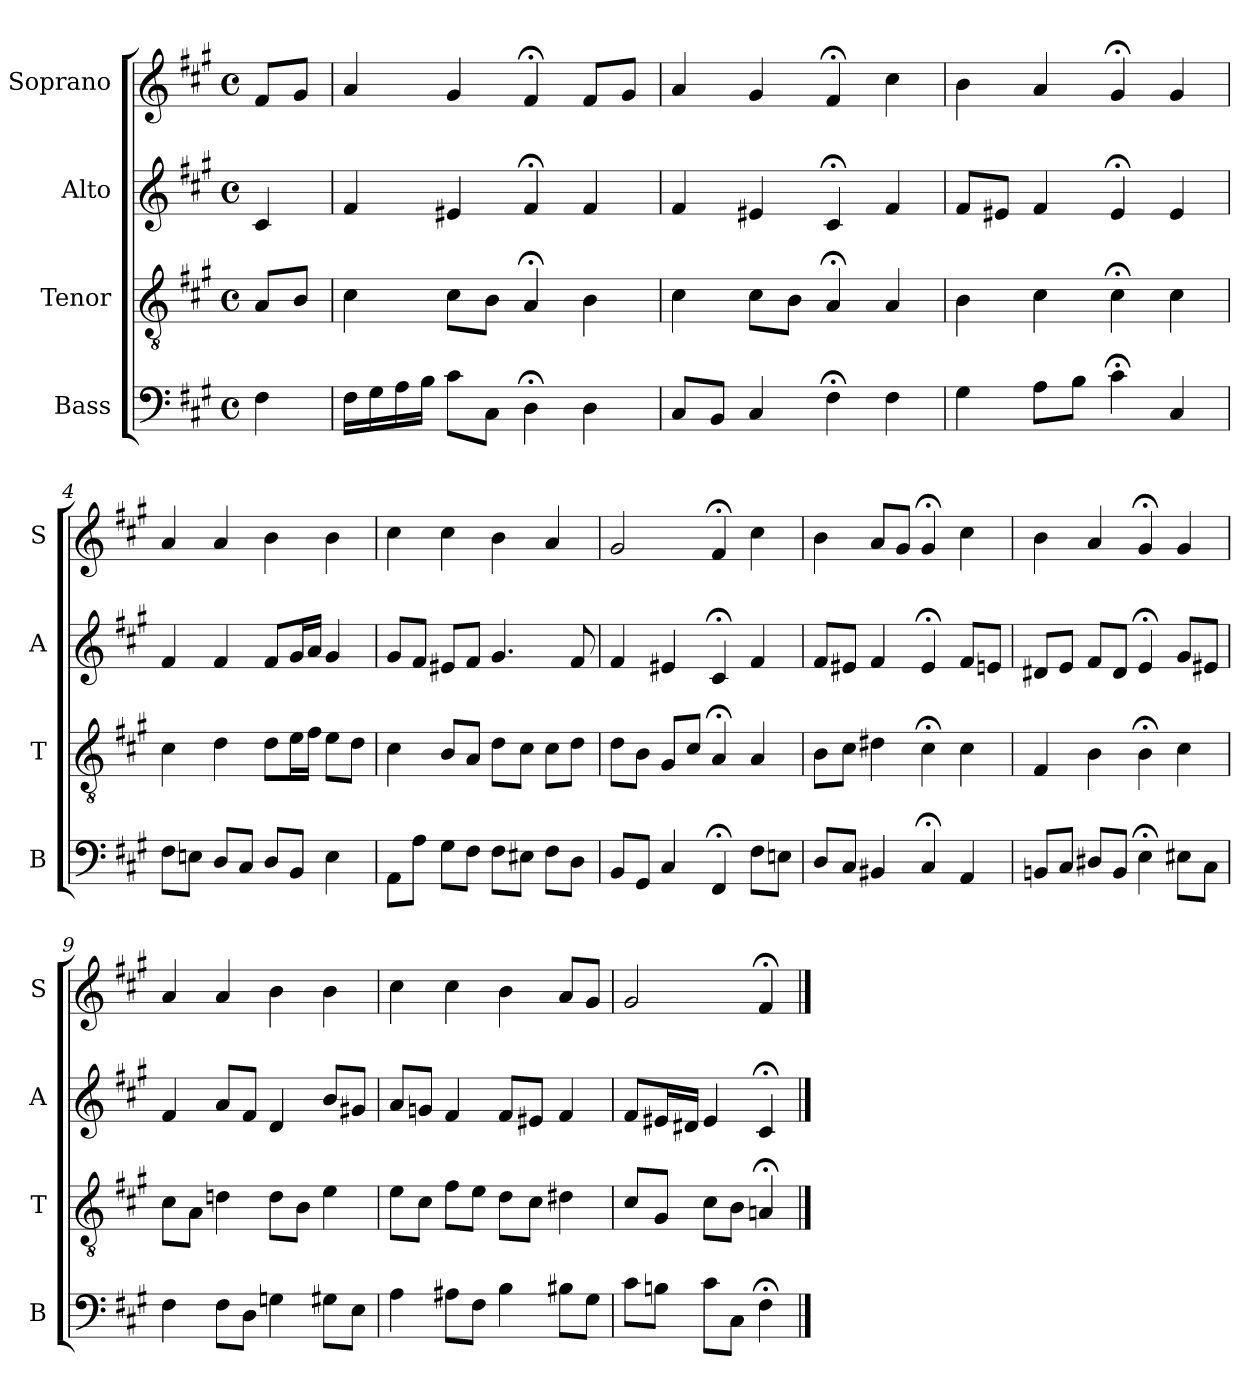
**kern	**kern	**kern	**kern
*part4	*part3	*part2	*part1
*staff4	*staff3	*staff2	*staff1
*I"Bass	*I"Tenor	*I"Alto	*I"Soprano
*I'B	*I'T	*I'A	*I'S
*clefF4	*clefGv2	*clefG2	*clefG2
*k[f#c#g#]	*k[f#c#g#]	*k[f#c#g#]	*k[f#c#g#]
*f#:	*f#:	*f#:	*f#:
*M4/4	*M4/4	*M4/4	*M4/4
*met(c)	*met(c)	*met(c)	*met(c)
*MM100	*MM100	*MM100	*MM100
=	=	=	=
4F#	8AL	4c#	8f#L
.	8BJ	.	8g#J
=1	=1	=1	=1
16F#LL	4c#	4f#	4a
16G#	.	.	.
16A	.	.	.
16BJJ	.	.	.
8c#L	8c#L	4e#X	4g#
8C#J	8BJ	.	.
4D;<	4A;<	4f#;<	4f#;<
4D	4B	4f#	8f#L
.	.	.	8g#J
=2	=2	=2	=2
8C#L	4c#	4f#	4a
8BBJ	.	.	.
4C#	8c#L	4e#X	4g#
.	8BJ	.	.
4F#;<	4A;<	4c#;<	4f#;<
4F#	4A	4f#	4cc#
=3	=3	=3	=3
4G#	4B	8f#L	4b
.	.	8e#XJ	.
8AL	4c#	4f#	4a
8BJ	.	.	.
4c#;<	4c#;<	4e#;<	4g#;<
4C#	4c#	4e#	4g#
=4	=4	=4	=4
8F#L	4c#	4f#	4a
8EnJ	.	.	.
8DL	4d	4f#	4a
8C#J	.	.	.
8DL	8dL	8f#L	4b
8BBJ	16eL	16g#L	.
.	16f#JJ	16aJJ	.
4E	8eL	4g#	4b
.	8dJ	.	.
=5	=5	=5	=5
8AAL	4c#	8g#L	4cc#
8AJ	.	8f#J	.
8G#iL	8BiL	8e#XiL	4cc#i
8F#J	8AJ	8f#J	.
8F#L	8dL	4.g#	4b
8E#XJ	8c#J	.	.
8F#L	8c#L	.	4a
8DJ	8dJ	8f#	.
=6	=6	=6	=6
8BBL	8dL	4f#	2g#
8GG#J	8BJ	.	.
4C#	8G#L	4e#X	.
.	8c#J	.	.
4FF#;<	4A;<	4c#;<	4f#;<
8F#L	4A	4f#	4cc#
8EnJ	.	.	.
=7	=7	=7	=7
8DL	8BL	8f#L	4b
8C#J	8c#J	8e#XJ	.
4BB#X	4d#X	4f#	8aL
.	.	.	8g#J
4C#;<	4c#;<	4e#;<	4g#;<
4AA	4c#	8f#L	4cc#
.	.	8enJ	.
=8	=8	=8	=8
8BBnL	4F#	8d#XL	4b
8C#J	.	8eJ	.
8D#XL	4B	8f#L	4a
8BBJ	.	8d#J	.
4E;<	4B;<	4e;<	4g#;<
8E#XL	4c#	8g#L	4g#
8C#J	.	8e#XJ	.
=9	=9	=9	=9
4F#	8c#L	4f#	4a
.	8AJ	.	.
8F#L	4dn	8aL	4a
8DJ	.	8f#J	.
4Gn	8dL	4d	4b
.	8BJ	.	.
8G#XL	4e	8bL	4b
8EJ	.	8g#XJ	.
=10	=10	=10	=10
4A	8eL	8aL	4cc#
.	8c#J	8gnJ	.
8A#XL	8f#L	4f#	4cc#
8F#J	8eJ	.	.
4B	8dL	8f#L	4b
.	8c#J	8e#XJ	.
8B#XL	4d#X	4f#	8aL
8G#J	.	.	8g#J
=11	=11	=11	=11
8c#L	8c#L	8f#L	2g#
8BnJ	8G#J	16e#XL	.
.	.	16d#XJJ	.
8c#L	8c#L	4e#	.
8C#J	8BJ	.	.
4F#;<	4An;<	4c#;<	4f#;<
==	==	==	==
*-	*-	*-	*-
